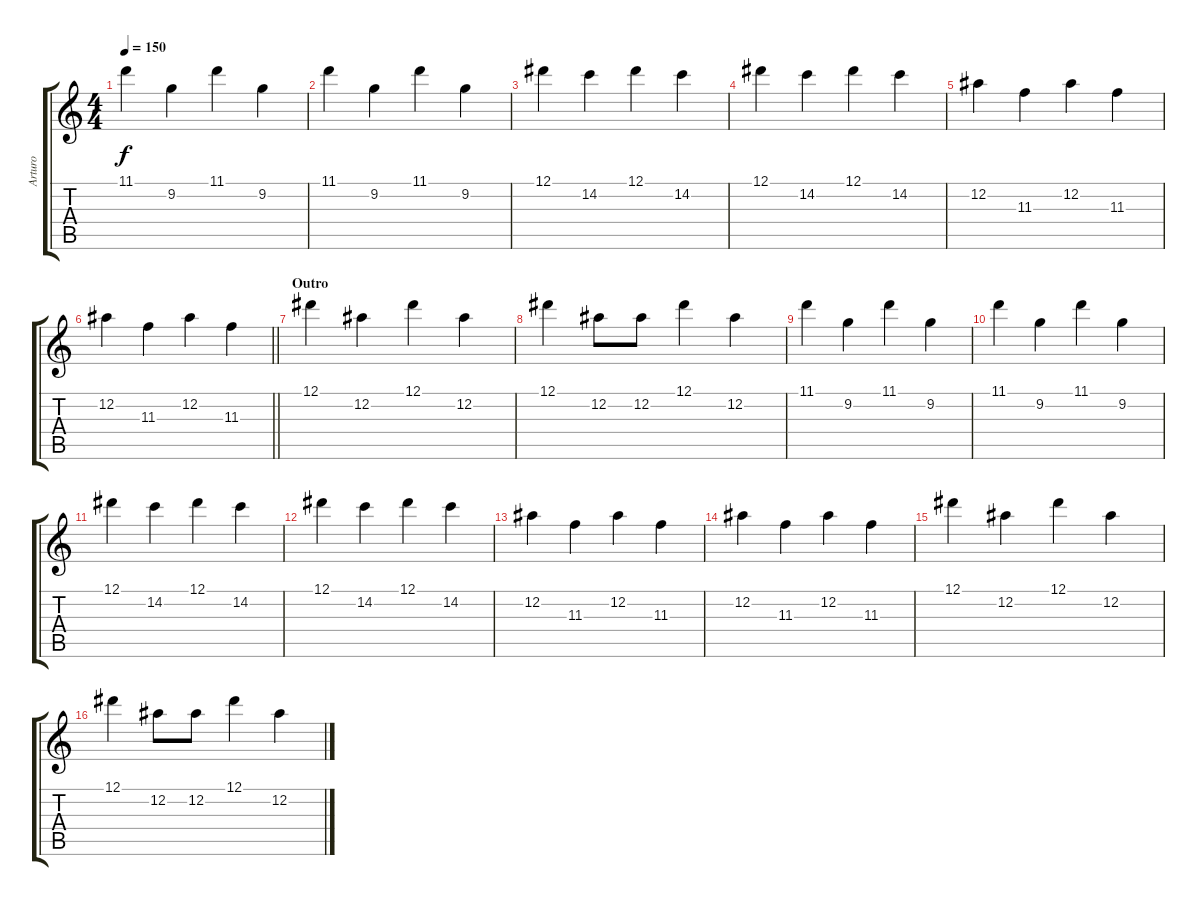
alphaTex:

\track ("Arturo" "Arturo") {instrument overdrivenguitar}
\staff {score tabs}
\tuning (Eb4 Bb3 Gb3 Db3 Ab2 Eb2) {hide}
\ts (4 4)
\tempo 150
\clef g2
\ks c
11.1.4{dy f} 9.2.4 11.1.4 9.2.4 |
11.1.4 9.2.4 11.1.4 9.2.4 |
12.1.4 14.2.4 12.1.4 14.2.4 |
12.1.4 14.2.4 12.1.4 14.2.4 |
12.2.4 11.3.4 12.2.4 11.3.4 |
\barLineRight lightlight
12.2.4 11.3.4 12.2.4 11.3.4 |
\section ("" "Outro")
12.1.4{instrument electricguitarjazz} 12.2.4 12.1.4 12.2.4 |
12.1.4 12.2.8 12.2.8 12.1.4 12.2.4 |
11.1.4 9.2.4 11.1.4 9.2.4 |
11.1.4 9.2.4 11.1.4 9.2.4 |
12.1.4 14.2.4 12.1.4 14.2.4 |
12.1.4 14.2.4 12.1.4 14.2.4 |
12.2.4 11.3.4 12.2.4 11.3.4 |
12.2.4 11.3.4 12.2.4 11.3.4 |
12.1.4{instrument overdrivenguitar} 12.2.4 12.1.4 12.2.4 |
12.1.4 12.2.8 12.2.8 12.1.4 12.2.4
